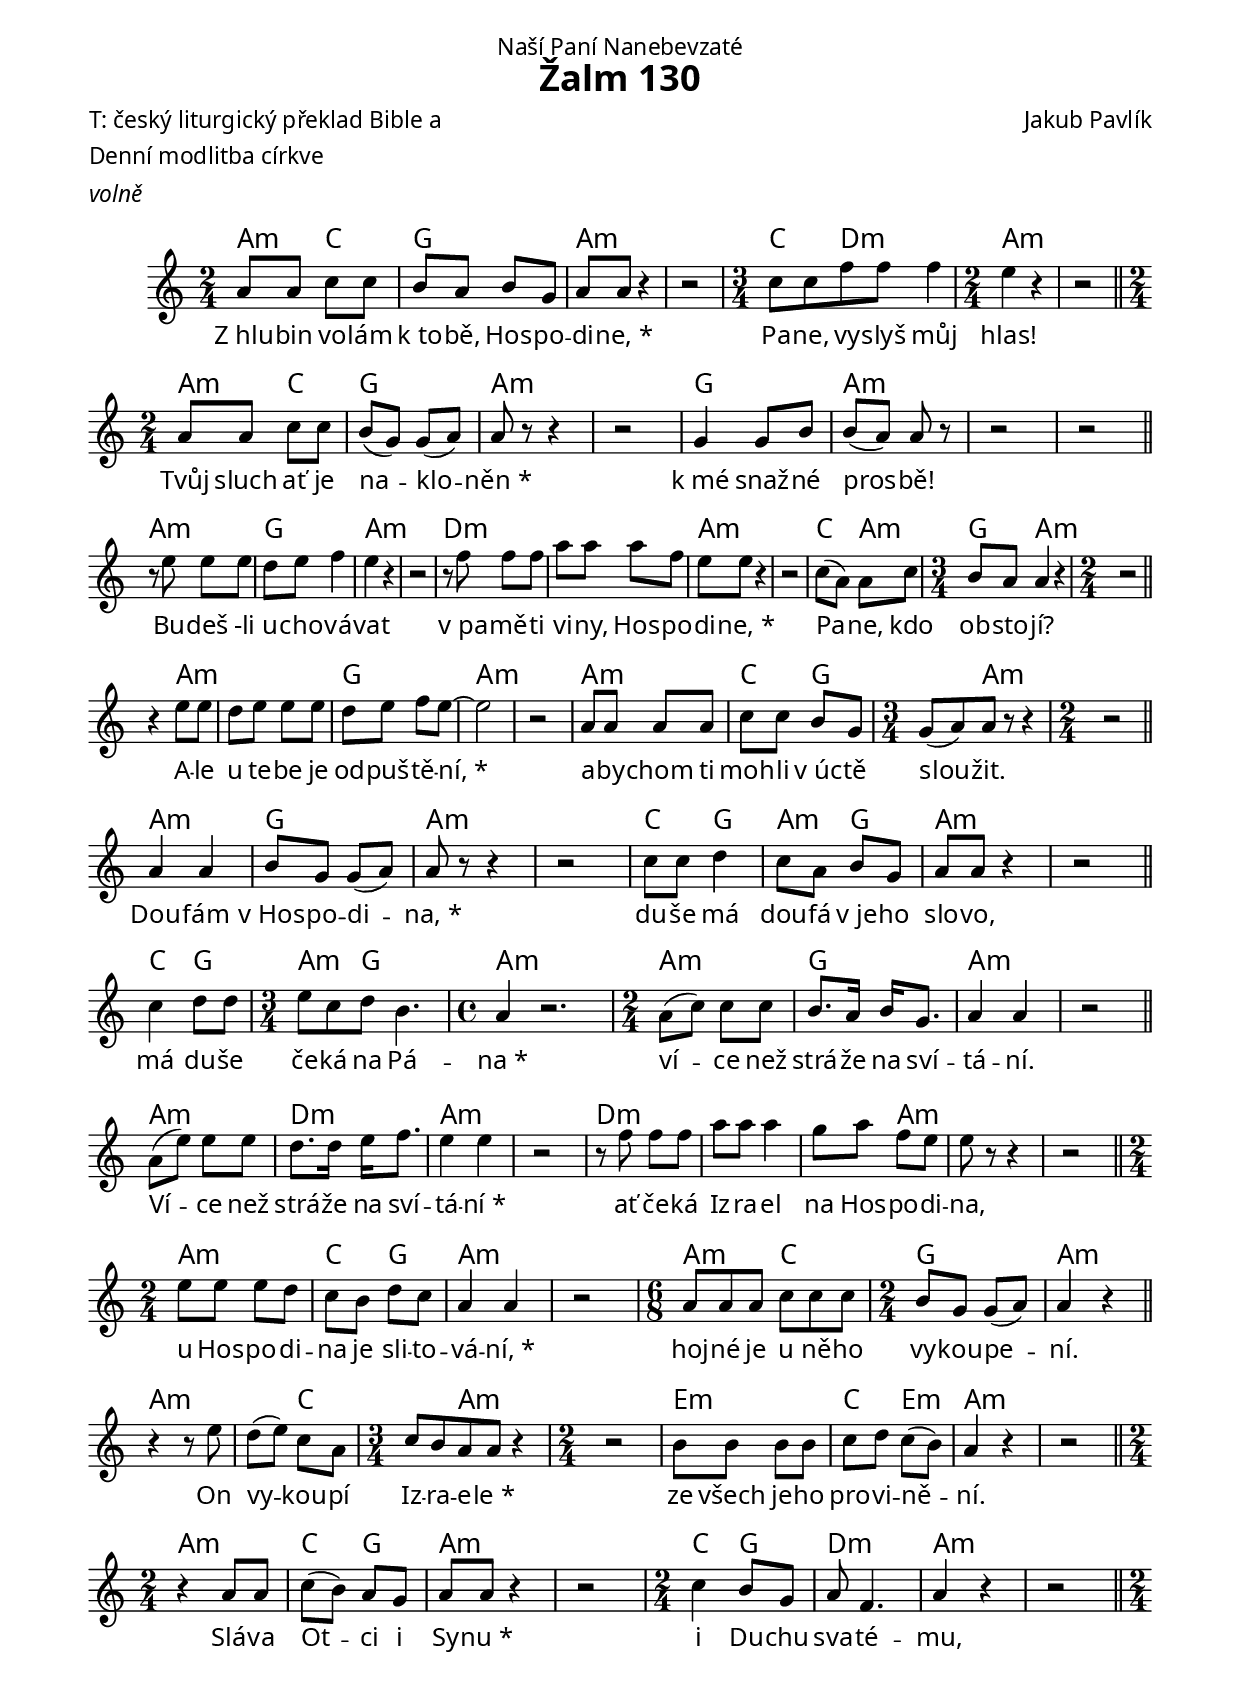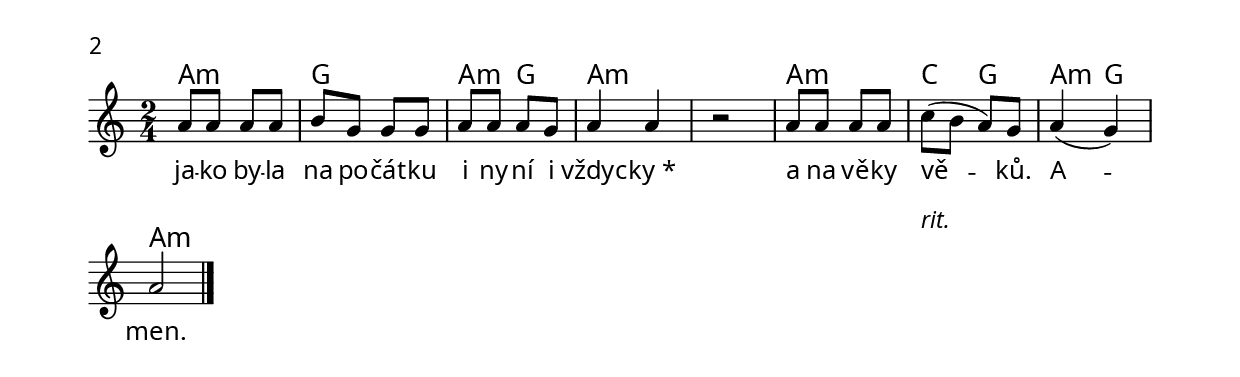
\version "2.15.40"

\include "spolecne/nadpisy.ly"
\include "spolecne/tiraz.ly"
\include "spolecne/layout.ly"

\header {
  title = "Žalm 130"
  composer = "Jakub Pavlík"
  poet = \markup\column{
           \line{"T: český liturgický překlad Bible a"}
           \line{"Denní modlitba církve"}
  }
  dedication = "Naší Paní Nanebevzaté" %\markup\tiny\column{
  %  "Té, kterou jsem nikdy neměl nějak zvlášť rád,"
  %  "přestože jsem chtěl vstoupit do řádu, který se považuje za řád její;"
  %  "které přesto patří řada mých nejkrásnějších melodií;"
  %  "a o slavnosti jejíhož Nanebevzetí jsem tento nápěv napsal."
  %}
}


text = \lyricmode {
  %1
  Z_hlu -- bin vo -- lám k_to -- bě, Hos -- po -- di -- ne,_*
  Pa -- ne, vy -- slyš můj hlas!
  %2
  Tvůj sluch ať je na -- klo -- něn_*
  k_mé snaž -- né pros -- bě!

  %3
  Bu -- deš -li u -- cho -- vá -- vat v_pa -- mě -- ti vi -- ny,
  Hos -- po -- di -- ne,_*
  Pa -- ne, kdo ob -- sto -- jí?
  %4
  A -- le u te -- be je od -- puš -- tě -- ní,_*
  a -- by -- chom ti moh -- li v_úc -- tě slou -- žit.

  %5
  Dou -- fám v_Hos -- po -- di -- na,_*
  du -- še má dou -- fá v_je -- ho slo -- vo,
  %6
  má du -- še če -- ká na Pá -- na_*
  ví -- ce než strá -- že na sví -- tá -- ní.

  %7
  Ví -- ce než strá -- že na sví -- tá -- ní_*
  ať če -- ká Iz -- ra -- el na Hos -- po -- di -- na,
  %8
  % ne -- boť
  u Hos -- po -- di -- na je sli -- to -- vá -- ní,_*
  hoj -- né je u ně -- ho vy -- kou -- pe -- ní.
  %9
  On vy -- kou -- pí Iz -- ra -- e -- le_*
  ze všech je -- ho pro -- vi -- ně -- ní.

  %10
  Slá -- va Ot -- ci i Sy -- nu_*
  i Du -- chu sva -- té -- mu,
  %11
  ja -- ko by -- la na po -- čát -- ku i ny -- ní i vždyc -- ky_*
  a na vě -- ky vě -- ků. A -- men.
}

akordy = \chords {
  %1
  a4:m c g2 a4:m s2.
  c4 d2:m a4:m s2.
  %2
  a4:m c g2 a4:m s4 s2
  g2 a2:m s2 s2

  %3
  a2:m g a1:m d1:m a1:m
  c4 a:m g a:m s2.
  %4
  s4 a2.:m g2 a1:m
  a2:m c4 g2 a4:m s2.

  %5
  a2:m g a1:m
  c4 g a:m g a1:m
  %6
  c4 g a:m g2 a1:m
  a2:m g a1:m

  %7
  a2:m d:m a1:m
  d4*5:m a4:m s1
  %8
  a2:m c4 g4 a1:m
  a4.:m c g2 a2:m
  %9
  a2.:m c2 a1:m
  e2:m c4 e4:m a1:m

  %10
  a2:m c4 g4 a1:m
  c4 g4 d2:m a1:m
  %11
  a2:m g2 a4:m g4 a1:m
  a2:m c4 g4 a4:m g4 a2:m
}

% puvodne znacky pro polovers a konec verse
po = {}
ve = {}

melodie = \relative c'' {
  \override Score.RehearsalMark #'break-align-symbols = #'(staff-bar)
  % chci znacky na konci radku, ne na zacatku noveho
  \override Score.RehearsalMark #'break-visibility = #begin-of-line-invisible

  \key a \minor
  \time 2/4

  %1
  a8 a c c | b a b g a a r4 r2 \po
  \time 3/4 c8 c f f f4 \time 2/4 e r r2 \bar "||" \break
  %2
  \time 2/4 a,8 a c c | b( g) g( a) a r r4 r2 \po
  g4 g8 b b( a) a r r2 r2 \bar "||" \break

  %3
  r8 e'8 e e | d e f4 | e r r2 | r8 f f f | a a a f | e e r4 r2 \po
  c8( a) a c | \time 3/4 b a a4 r4 \time 2/4 r2 \bar "||" \break % zmena rytmu tu vypada divne, ale proste citim, ze tu jsou potreba tri doby. Proc, tomu uplne nerozumim.
  %4
  r4 e'8 e | d e e e | d e f e~ | e2 r2 \po
  a,8 a a a | c c b g | \time 3/4 g( a) a r r4 | \time 2/4 r2 \bar "||" \break

  %5
  a4 a | b8 g g( a) | a r8 r4 r2 \po
  c8 c d4 | c8 a b g | a a r4 r2 \bar "||" \break
  %6
  c4 d8 d | \time 3/4 e c d b4. \time 4/4 a4 r2. \po
  \time 2/4 a8( c) c c b8. a16 b g8. a4 a | r2 \bar "||" \break

  %7
  a8( e') e e | d8. d16 e f8. | e4 e | r2 \po
  r8 f f f a a a4 g8 a f e | e r r4 r2 \bar "||" \break
  % 8
  \time 2/4 e8 e e d c b d c a4 a | r2 \po
  \time 6/8 a8 a a c c c \time 2/4 b g g( a) | a4 r \bar "||" \break
  %9
  r4 r8 e'8 | d( e) c a \time 3/4 c b a a r4 \time 2/4 r2 \po
  b8 b b b c d c( b) | a4 r r2 \bar "||" \break

  %10
  \time 2/4 r4 a8 a | c( b) a g | a a r4 r2 \po
  \time 2/4 c4 b8 g a f4. | a4 r r2 \bar "||" \break
  %11
  \time 2/4 a8 a a a | b g g g | a a a g | a4 a r2 \po
  a8 a a a |
  <<
    { c( b a) g | a4( g) | a2 \bar "|." }
    \new Dynamics { s1-"rit." }
  >>
}

\markup\italic{volně}

% zalm
\score {
  <<
    \akordy
    \melodie
    \addlyrics { \text }
  >>
  \header{

  }
}

%{
\pageBreak

\markup\justify{
  Antifony zpívat bez doprovodu nebo jen s velmi lehkým,
  rytmus nezdůrazňujícím doprovodem
  a o něco pomaleji než žalm.
}

\score {
  <<
    \chords { c2 g2 g2 f2 g2 c2}
    \relative c'' {
      c4 b a8 g a g \breathe
      r g g g a a g f e d d r
      c d c4 c \bar "|."
    }
    \addlyrics {
      Chval -- te Hos -- po -- di -- na pro je -- ho svr -- cho -- va -- nou
      ve -- leb -- nost. A -- le -- lu -- ja.
    }
  >>
  \header {
    piece = "neděle 2.t. žaltáře, r.ch., 3. ant."
  }
}
%}
